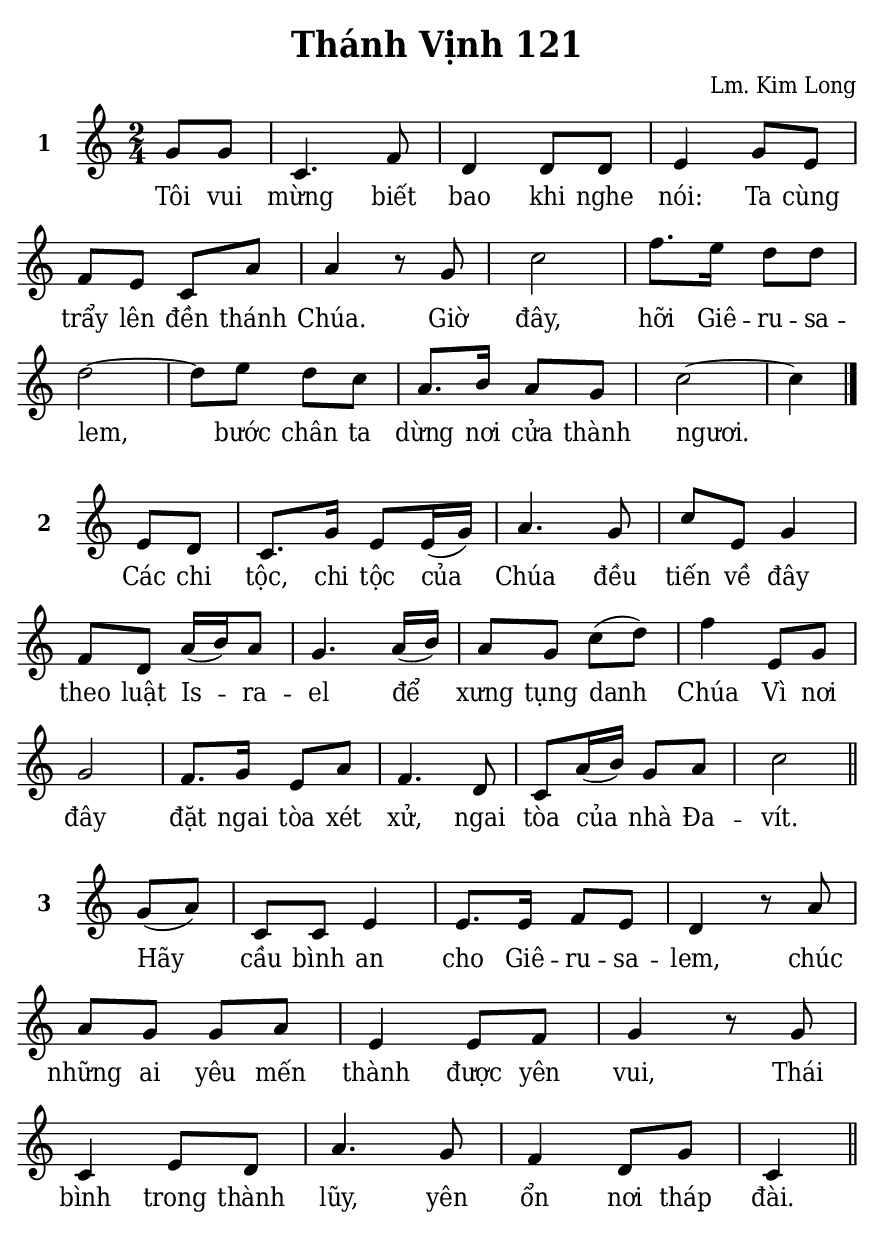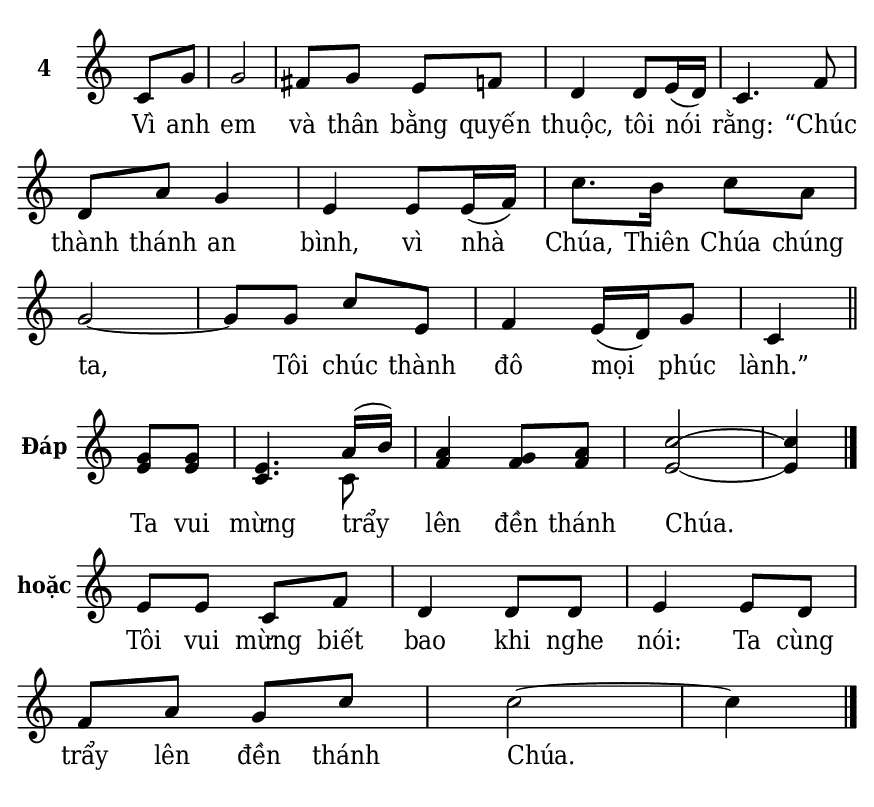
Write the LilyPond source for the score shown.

% Cài đặt chung
\version "2.22.1"
\include "english.ly"

\header {
  title = "Thánh Vịnh 121"
  composer = "Lm. Kim Long"
  %arranger = " "
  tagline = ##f
}

% Nhạc
nhacMauMot = \relative c'' {
  \key c \major
  \time 2/4
  \partial 4 g8 g |
  c,4. f8 |
  d4 d8 d |
  e4 g8 e |
  f e c a' |
  a4 r8 g |
  c2 |
  f8. e16 d8 d |
  d2 ~ |
  d8 e d c |
  a8. b16 a8 g |
  c2 ~ |
  c4 \bar "|."
}

nhacMauHai = \relative c' {
  \key c \major
  \time 2/4
  \partial 4 e8 d |
  c8. g'16 e8 e16 (g) |
  a4. g8 |
  c e, g4 |
  f8 d a'16 (b) a8 |
  g4. a16 (b) |
  a8 g c (d) |
  f4 e,8 g |
  g2 |
  f8. g16 e8 a |
  f4. d8 |
  c a'16 (b) g8 a |
  c2 \bar "||"
}

nhacMauBa = \relative c'' {
  \key c \major
  \time 2/4
  \partial 4 g8 (a) |
  c, c e4 |
  e8. e16 f8 e |
  d4 r8 a' |
  a g g a |
  e4 e8 f |
  g4 r8 g |
  c,4 e8 d |
  a'4. g8 |
  f4 d8 g |
  c,4 \bar "||"
}

nhacMauBon = \relative c' {
  \key c \major
  \time 2/4
  \partial 4 c8 g' |
  g2 |
  fs8 g e f! |
  d4 d8 e16 (d) |
  c4. f8 |
  d a' g4 |
  e e8 e16 (f) |
  c'8. b16 c8 a |
  g2 ~ |
  g8 g c e, |
  f4 e16 (d) g8 |
  c,4 \bar "||"
}

nhacMauNam = \relative c'' {
  \key c \major
  \time 2/4
  \partial 4
  <g e>8 <g e> |
  <e c>4.
  <<
    {
      \voiceOne
      a16 (b)
    }
    \new Voice = "splitpart" {
      \voiceTwo
      c,8
    }
  >>
  <a' f>4 <g f>8 <a f> |
  <c \=1^( e, \=2_(>2 |
  <c \=1) e,\=2)>4 \bar "|."
}

nhacMauSau = \relative c' {
  \key c \major
  \time 2/4
  e8 e c f |
  d4 d8 d |
  e4 e8 d |
  f a g c |
  c2 ~ |
  c4 \bar "|."
}

% Lời
loiMauMot = \lyricmode {
  Tôi vui mừng biết bao khi nghe nói:
  Ta cùng trẩy lên đền thánh Chúa.
  Giờ đây, hỡi Giê -- ru -- sa -- lem,
  bước chân ta dừng nơi cửa thành ngươi.
}

loiMauHai = \lyricmode {
  Các chi tộc, chi tộc của Chúa đều tiến về đây
  theo luật Is -- ra -- el để xưng tụng danh Chúa
  Vì nơi đây đặt ngai tòa xét xử, ngai tòa của nhà Đa -- vít.
}

loiMauBa = \lyricmode {
  Hãy cầu bình an cho Giê -- ru -- sa -- lem,
  chúc những ai yêu mến thành được yên vui,
  Thái bình trong thành lũy, yên ổn nơi tháp đài.
}

loiMauBon = \lyricmode {
  Vì anh em và thân bằng quyến thuộc,
  tôi nói rằng:
  “Chúc thành thánh an bình, vì nhà Chúa,
  Thiên Chúa chúng ta,
  Tôi chúc thành đô mọi phúc lành.”
}

loiMauNam = \lyricmode {
  Ta vui mừng trẩy lên đền thánh Chúa.
}

loiMauSau = \lyricmode {
  Tôi vui mừng biết bao khi nghe nói:
  Ta cùng trẩy lên đền thánh Chúa.
}

% Dàn trang
\paper {
  #(set-paper-size "a5")
  top-margin = 3\mm
  bottom-margin = 3\mm
  left-margin = 3\mm
  right-margin = 3\mm
  indent = #0
  #(define fonts
	 (make-pango-font-tree "Deja Vu Serif Condensed"
	 		       "Deja Vu Serif Condensed"
			       "Deja Vu Serif Condensed"
			       (/ 20 20)))
  print-page-number = ##f
}

\score {
  <<
    \new Staff \with {
      instrumentName = \markup { \bold "1" }}<<
        \clef treble
        \new Voice = beSop {
          \nhacMauMot
        }
      \new Lyrics \lyricsto beSop \loiMauMot
    >>
  >>
  \layout {
    indent = 10
    \override Lyrics.LyricSpace.minimum-distance = #1
    \override LyricHyphen.minimum-distance = #2
    \override Score.BarNumber.break-visibility = ##(#f #f #f)
    \override Score.SpacingSpanner.uniform-stretching = ##t
    ragged-last = ##f
  }
}

\score {
  <<
    \new Staff \with {
      \remove "Time_signature_engraver"
      instrumentName = \markup { \bold "2" }}<<
        \clef treble
        \new Voice = beSop {
          \nhacMauHai
        }
      \new Lyrics \lyricsto beSop \loiMauHai
    >>
  >>
  \layout {
    indent = 10
    \override Lyrics.LyricSpace.minimum-distance = #1
    \override LyricHyphen.minimum-distance = #2
    \override Score.BarNumber.break-visibility = ##(#f #f #f)
    \override Score.SpacingSpanner.uniform-stretching = ##t
    ragged-last = ##f
  }
}

\score {
  <<
    \new Staff \with {
      \remove "Time_signature_engraver"
      instrumentName = \markup { \bold "3" }}<<
        \clef treble
        \new Voice = beSop {
          \nhacMauBa
        }
      \new Lyrics \lyricsto beSop \loiMauBa
    >>
  >>
  \layout {
    indent = 10
    \override Lyrics.LyricSpace.minimum-distance = #1
    \override LyricHyphen.minimum-distance = #2
    \override Score.BarNumber.break-visibility = ##(#f #f #f)
    \override Score.SpacingSpanner.uniform-stretching = ##t
    ragged-last = ##f
  }
}

\score {
  <<
    \new Staff \with {
      \remove "Time_signature_engraver"
      instrumentName = \markup { \bold "4" }}<<
        \clef treble
        \new Voice = beSop {
          \nhacMauBon
        }
      \new Lyrics \lyricsto beSop \loiMauBon
    >>
  >>
  \layout {
    indent = 10
    \override Lyrics.LyricSpace.minimum-distance = #1
    \override Score.BarNumber.break-visibility = ##(#f #f #f)
    \override Score.SpacingSpanner.uniform-stretching = ##t
    ragged-last = ##f
  }
}

\score {
  <<
    \new Staff \with {
      \remove "Time_signature_engraver"
      instrumentName = \markup { \bold "Đáp" }}<<
        \clef treble
        \new Voice = beSop {
          \nhacMauNam
        }
      \new Lyrics \lyricsto beSop \loiMauNam
    >>
  >>
  \layout {
    indent = 10
    \override Lyrics.LyricSpace.minimum-distance = #1
    \override Score.BarNumber.break-visibility = ##(#f #f #f)
    \override Score.SpacingSpanner.uniform-stretching = ##t
    ragged-last = ##f
  }
}

\score {
  <<
    \new Staff \with {
      \remove "Time_signature_engraver"
      instrumentName = \markup { \bold "hoặc" }}<<
        \clef treble
        \new Voice = beSop {
          \nhacMauSau
        }
      \new Lyrics \lyricsto beSop \loiMauSau
    >>
  >>
  \layout {
    indent = 10
    \override Lyrics.LyricSpace.minimum-distance = #1.5
    \override Score.BarNumber.break-visibility = ##(#f #f #f)
    \override Score.SpacingSpanner.uniform-stretching = ##t
    ragged-last = ##f
  }
}
